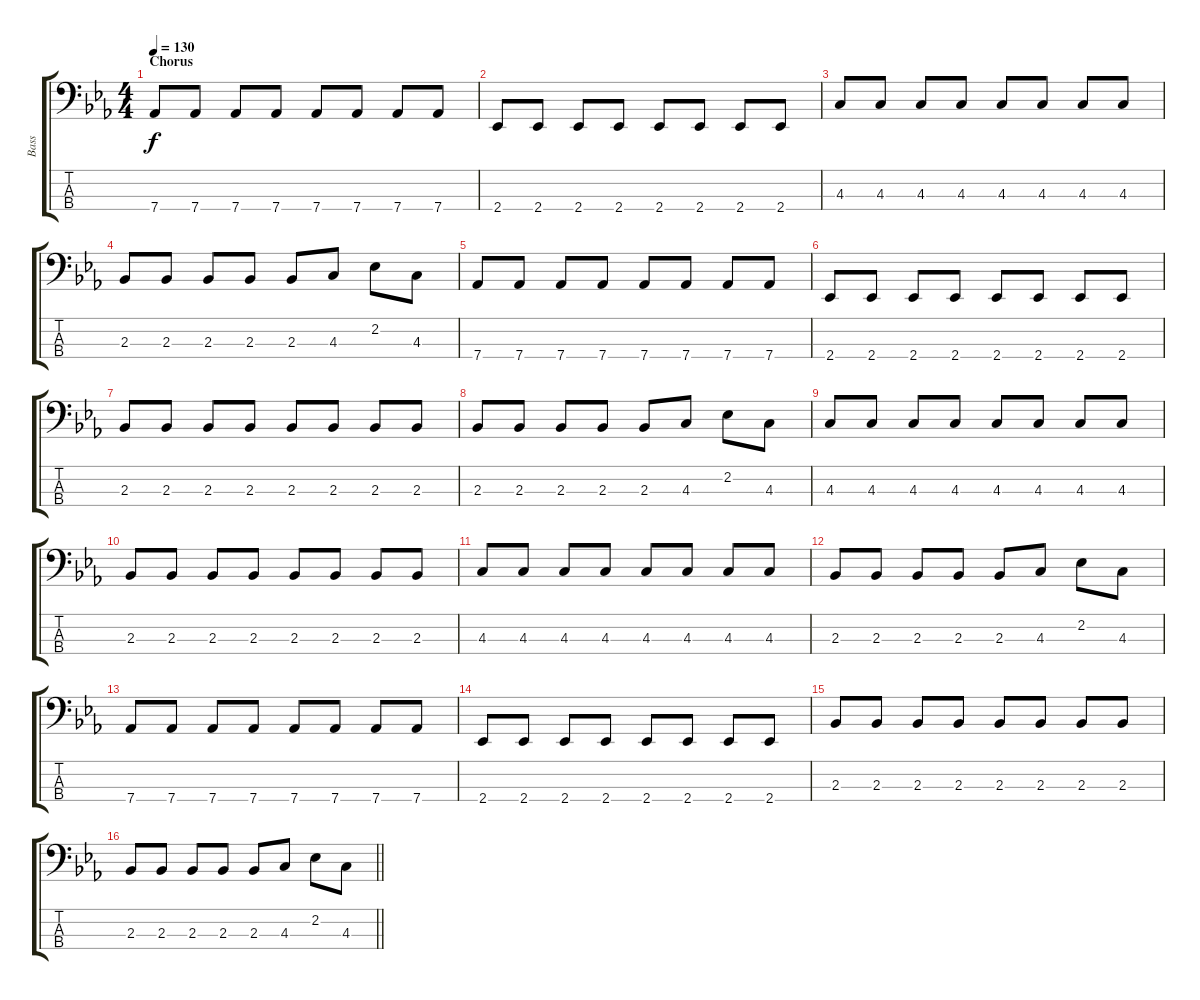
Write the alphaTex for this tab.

\track ("Bass" "Bass") {instrument electricbasspick}
\staff {score tabs}
\tuning (Gb2 Db2 Ab1 Db1) {hide}
\ts (4 4)
\section ("" "Chorus")
\tempo 130
\clef f4
\ks eb
7.4.8{dy f} 7.4.8 7.4.8 7.4.8 7.4.8 7.4.8 7.4.8 7.4.8 |
2.4.8 2.4.8 2.4.8 2.4.8 2.4.8 2.4.8 2.4.8 2.4.8 |
4.3.8 4.3.8 4.3.8 4.3.8 4.3.8 4.3.8 4.3.8 4.3.8 |
2.3.8 2.3.8 2.3.8 2.3.8 2.3.8 4.3.8 2.2.8 4.3.8 |
7.4.8 7.4.8 7.4.8 7.4.8 7.4.8 7.4.8 7.4.8 7.4.8 |
2.4.8 2.4.8 2.4.8 2.4.8 2.4.8 2.4.8 2.4.8 2.4.8 |
2.3.8 2.3.8 2.3.8 2.3.8 2.3.8 2.3.8 2.3.8 2.3.8 |
2.3.8 2.3.8 2.3.8 2.3.8 2.3.8 4.3.8 2.2.8 4.3.8 |
4.3.8 4.3.8 4.3.8 4.3.8 4.3.8 4.3.8 4.3.8 4.3.8 |
2.3.8 2.3.8 2.3.8 2.3.8 2.3.8 2.3.8 2.3.8 2.3.8 |
4.3.8 4.3.8 4.3.8 4.3.8 4.3.8 4.3.8 4.3.8 4.3.8 |
2.3.8 2.3.8 2.3.8 2.3.8 2.3.8 4.3.8 2.2.8 4.3.8 |
7.4.8 7.4.8 7.4.8 7.4.8 7.4.8 7.4.8 7.4.8 7.4.8 |
2.4.8 2.4.8 2.4.8 2.4.8 2.4.8 2.4.8 2.4.8 2.4.8 |
2.3.8 2.3.8 2.3.8 2.3.8 2.3.8 2.3.8 2.3.8 2.3.8 |
\barLineRight lightlight
2.3.8 2.3.8 2.3.8 2.3.8 2.3.8 4.3.8 2.2.8 4.3.8
